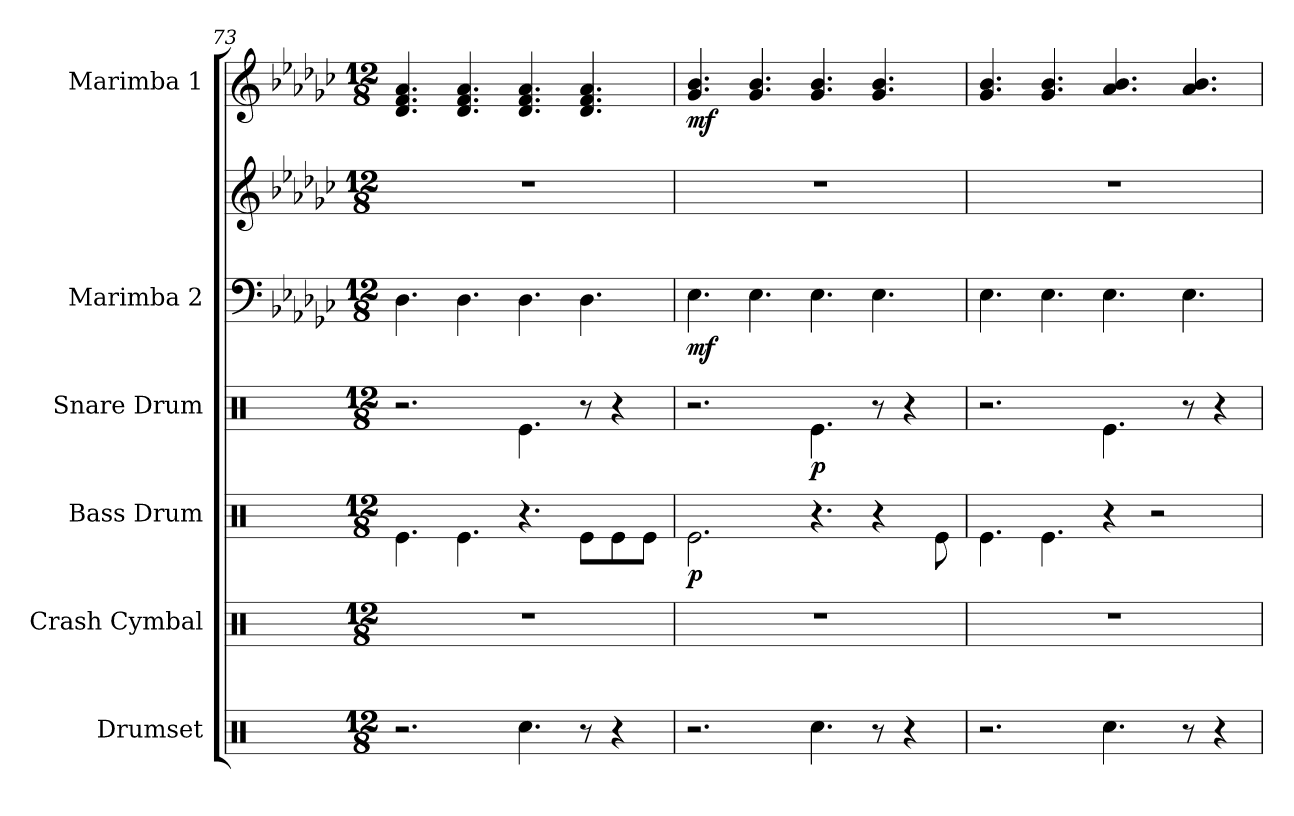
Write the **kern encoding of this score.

**kern	**kern	**kern	**dynam	**kern	**dynam	**kern	**kern	**dynam	**kern	**dynam
*part6	*part5	*part4	*part4	*part3	*part3	*part2	*part2	*part2	*part1	*part1
*staff7	*staff6	*staff5	*staff5	*staff4	*staff4	*staff3	*staff2	*staff2/3	*staff1	*staff1
*I"Drumset	*I"Crash Cymbal	*I"Bass Drum	*	*I"Snare Drum	*	*I"Marimba 2	*	*	*I"Marimba 1	*
*I'Drs.	*I'Cr. Cym.	*I'B. Dr.	*	*I'Sn. Dr.	*	*I'Mrm. 2	*	*	*I'Mrm. 1	*
*clefX	*clefX	*clefX	*	*clefX	*	*clefF4	*clefG2	*	*clefG2	*
*k[]	*k[]	*k[]	*	*k[]	*	*k[b-e-a-d-g-c-]	*k[b-e-a-d-g-c-]	*	*k[b-e-a-d-g-c-]	*
*M12/8	*M12/8	*M12/8	*	*M12/8	*	*M12/8	*M12/8	*	*M12/8	*
=73	=73	=73	=73	=73	=73	=73	=73	=73	=73	=73
2.r	1.r	4.Re\	.	2.r	.	4.D-\	1.r	.	4.d-/ 4.f/ 4.a-/	.
.	.	4.Re\	.	.	.	4.D-\	.	.	4.d-/ 4.f/ 4.a-/	.
4.Rcc\	.	4.r	.	4.Re\	.	4.D-\	.	.	4.d-/ 4.f/ 4.a-/	.
8r	.	8Re\L	.	8r	.	4.D-\	.	.	4.d-/ 4.f/ 4.a-/	.
4r	.	8Re\	.	4r	.	.	.	.	.	.
.	.	8Re\J	.	.	.	.	.	.	.	.
!!LO:LB:g=z
=74	=74	=74	=74	=74	=74	=74	=74	=74	=74	=74
!	!	!	!LO:DY:b	!	!	!	!	!LO:DY:b=2	!	!LO:DY:b
2.r	1.r	2.Re\	p	2.r	.	4.E-\	1.r	mf	4.g-/ 4.b-/	mf
.	.	.	.	.	.	4.E-\	.	.	4.g-/ 4.b-/	.
!	!	!	!	!	!LO:DY:b	!	!	!	!	!
4.Rcc\	.	4.r	.	4.Re\	p	4.E-\	.	.	4.g-/ 4.b-/	.
8r	.	4r	.	8r	.	4.E-\	.	.	4.g-/ 4.b-/	.
4r	.	.	.	4r	.	.	.	.	.	.
.	.	8Re\	.	.	.	.	.	.	.	.
=75	=75	=75	=75	=75	=75	=75	=75	=75	=75	=75
2.r	1.r	4.Re\	.	2.r	.	4.E-\	1.r	.	4.g-/ 4.b-/	.
.	.	4.Re\	.	.	.	4.E-\	.	.	4.g-/ 4.b-/	.
4.Rcc\	.	4r	.	4.Re\	.	4.E-\	.	.	4.a-/ 4.b-/	.
.	.	2r	.	.	.	.	.	.	.	.
8r	.	.	.	8r	.	4.E-\	.	.	4.a-/ 4.b-/	.
4r	.	.	.	4r	.	.	.	.	.	.
=	=	=	=	=	=	=	=	=	=	=
*-	*-	*-	*-	*-	*-	*-	*-	*-	*-	*-
